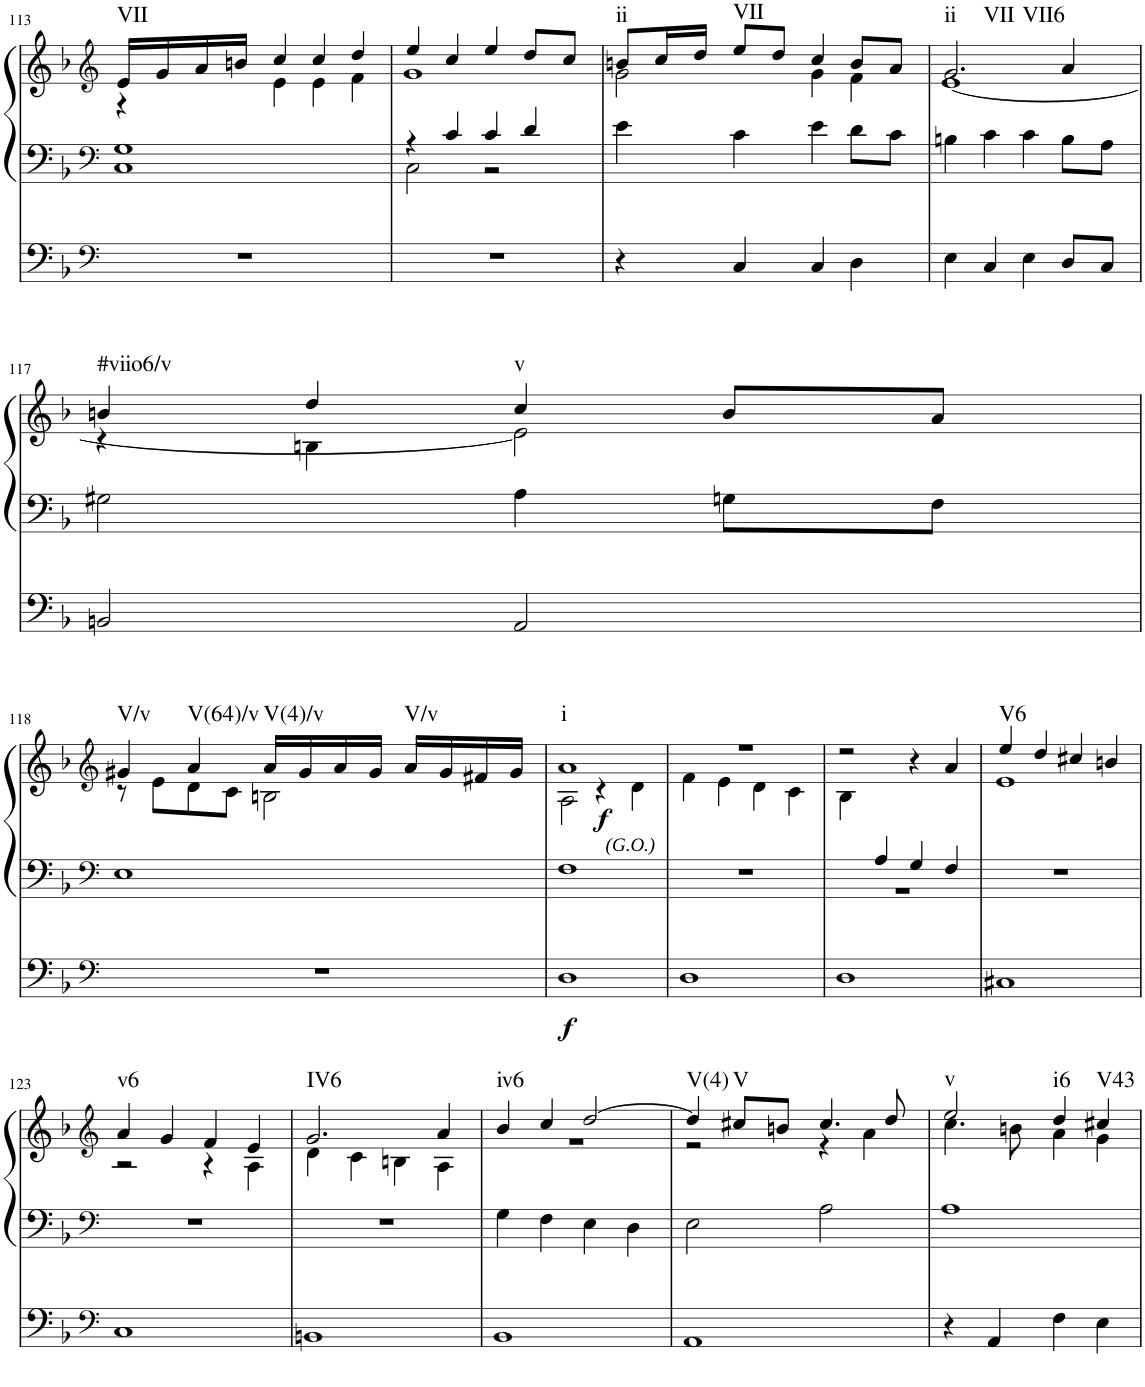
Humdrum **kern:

**kern	**dynam	**kern	**kern	**dynam	**harte
*part2	*part2	*part1	*part1	*part1	*part1
*staff3	*staff3	*staff2	*staff1	*staff1/2	*
*I"Pedal	*	*I"linke Hand	*	*	*
!!LO:PB:g=z
*clefF4	*	*clefF4	*clefG2	*	*
*k[b-]	*	*k[b-]	*k[b-]	*	*
*M4/4	*	*M4/4	*M4/4	*	*
=113	=113	=113	=113	=113	=113
*	*	*^	*^	*	*
!	!	!	!	!	!	!	!LO:H:kt=VII
1r	.	1G	1C	16e/LL	4r	.	N
.	.	.	.	16g/	.	.	.
.	.	.	.	16a/	.	.	.
.	.	.	.	16bn/JJ	.	.	.
.	.	.	.	4cc/	4e\	.	.
.	.	.	.	4cc/	4e\	.	.
.	.	.	.	4dd/	4f\	.	.
=114	=114	=114	=114	=114	=114	=114	=114
1r	.	4r	2C\	4ee/	1g	.	.
.	.	4c/	.	4cc/	.	.	.
.	.	4c/	2r	4ee/	.	.	.
.	.	4d/	.	8dd/L	.	.	.
.	.	.	.	8cc/J	.	.	.
*	*	*v	*v	*	*	*	*
=115	=115	=115	=115	=115	=115	=115
!	!	!	!	!	!	!LO:H:kt=ii
4r	.	4e\	8bn/L	2g\	.	N
.	.	.	16cc/L	.	.	.
.	.	.	16dd/JJ	.	.	.
!	!	!	!	!	!	!LO:H:kt=VII
4C/	.	4c\	8ee/L	.	.	N
.	.	.	8dd/J	.	.	.
4C/	.	4e\	4cc/	4g\	.	.
4D\	.	8d\L	8b/L	4f\	.	.
.	.	8c\J	8a/J	.	.	.
=116	=116	=116	=116	=116	=116	=116
!	!	!	!	!	!	!LO:H:n=1:kt=ii
!	!	!	!	!	!	!LO:H:n=2:kt=VII
!	!	!	!	!	!	!LO:H:n=3:kt=VII6
4E\	.	4Bn\	2.g/	[1e	.	N N N
4C/	.	4c\	.	.	.	.
4E\	.	4c\	.	.	.	.
8D/L	.	8B\L	4a/	.	.	.
8C/J	.	8A\J	.	.	.	.
!!LO:LB:g=z	!!
=117	=117	=117	=117	=117	=117	=117
!	!	!	!	!	!	!LO:H:kt=#viio6/v
2BBn/	.	2G#X\	4bn/	4r	.	N
.	.	.	4dd/	4Bn\	.	.
!	!	!	!	!	!	!LO:H:kt=v
2AA/	.	4A\	4cc/	2e\]	.	N
.	.	8Gn\L	8b/L	.	.	.
.	.	8F\J	8a/J	.	.	.
!!LO:LB:g=z	!!
=118	=118	=118	=118	=118	=118	=118
*clefF4	*	*clefF4	*clefG2	*	*	*
!	!	!	!	!	!	!LO:H:kt=V/v
1r	.	1E	4g#X/	8r	.	N
.	.	.	.	8e\L	.	.
!	!	!	!	!	!	!LO:H:kt=V(64)/v
.	.	.	4a/	8d\	.	N
.	.	.	.	8c\J	.	.
!	!	!	!	!	!	!LO:H:kt=V(4)/v
.	.	.	16a/LL	2Bn\	.	N
.	.	.	16g#/	.	.	.
.	.	.	16a/	.	.	.
.	.	.	16g#/JJ	.	.	.
!	!	!	!	!	!	!LO:H:kt=V/v
.	.	.	16a/LL	.	.	N
.	.	.	16g#/	.	.	.
.	.	.	16f#X/	.	.	.
.	.	.	16g#/JJ	.	.	.
=119	=119	=119	=119	=119	=119	=119
!	!LO:DY:b	!	!	!	!	!LO:H:kt=i
1D	f	1F	1a	2A\	.	N
!	!	!	!	!	!LO:DY:b	!
.	.	.	.	4r	f	.
!	!	!	!	!LO:TX:b:i:t=(G.O.)	!	!
.	.	.	.	4d\	.	.
=120	=120	=120	=120	=120	=120	=120
1D	.	1r	1r	4f\	.	.
.	.	.	.	4e\	.	.
.	.	.	.	4d\	.	.
.	.	.	.	4c\	.	.
=121	=121	=121	=121	=121	=121	=121
*	*	*^	*	*	*	*
1D	.	4ryy	1r	2r	4B-\	.	.
.	.	4A/	.	.	2.ryy	.	.
.	.	4G/	.	4r	.	.	.
.	.	4F/	.	4a/	.	.	.
*	*	*v	*v	*	*	*	*
=122	=122	=122	=122	=122	=122	=122
!	!	!	!	!	!	!LO:H:kt=V6
1C#X	.	1r	4ee/	1e	.	N
.	.	.	4dd/	.	.	.
.	.	.	4cc#X/	.	.	.
.	.	.	4bn/	.	.	.
!!LO:LB:g=z	!!
=123	=123	=123	=123	=123	=123	=123
*clefF4	*	*clefF4	*clefG2	*	*	*
!	!	!	!	!	!	!LO:H:kt=v6
1C	.	1r	4a/	2r	.	N
.	.	.	4g/	.	.	.
.	.	.	4f/	4r	.	.
.	.	.	4e/	4A\	.	.
=124	=124	=124	=124	=124	=124	=124
!	!	!	!	!	!	!LO:H:kt=IV6
1BBn	.	1r	2.g/	4d\	.	N
.	.	.	.	4c\	.	.
.	.	.	.	4Bn\	.	.
.	.	.	4a/	4A\	.	.
=125	=125	=125	=125	=125	=125	=125
!	!	!	!	!	!	!LO:H:kt=iv6
1BB-	.	4G\	4b-/	1r	.	N
.	.	4F\	4cc/	.	.	.
.	.	4E\	[2dd/	.	.	.
.	.	4D\	.	.	.	.
=126	=126	=126	=126	=126	=126	=126
!	!	!	!	!	!	!LO:H:kt=V(4)
1AA	.	2E\	4dd/]	2r	.	N
!	!	!	!	!	!	!LO:H:kt=V
.	.	.	8cc#X/L	.	.	N
.	.	.	8bn/J	.	.	.
.	.	2A\	4.cc#/	4r	.	.
.	.	.	.	4a\	.	.
.	.	.	8dd/	.	.	.
=127	=127	=127	=127	=127	=127	=127
!	!	!	!	!	!	!LO:H:kt=v
4r	.	1A	2ee/	4.cc\	.	N
4AA/	.	.	.	.	.	.
.	.	.	.	8bn\	.	.
!	!	!	!	!	!	!LO:H:kt=i6
4F\	.	.	4dd/	4a\	.	N
!	!	!	!	!	!	!LO:H:kt=V43
4E\	.	.	4cc#X/	4g\	.	N
*	*	*	*v	*v	*	*
=	=	=	=	=	=
*-	*-	*-	*-	*-	*-
